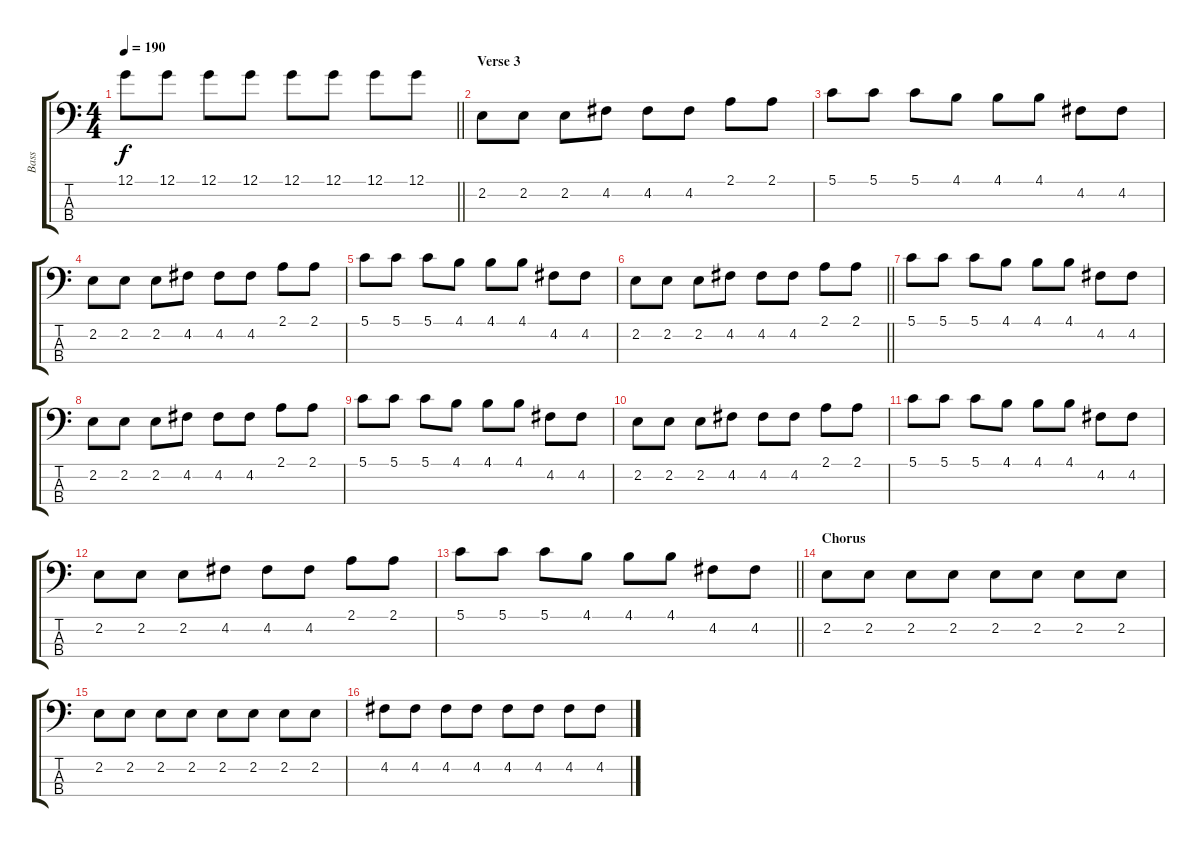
\track ("Bass" "Bass") {instrument electricbassfinger}
\staff {score tabs}
\tuning (G2 D2 A1 E1) {hide}
\ts (4 4)
\tempo 190
\clef f4
\barLineRight lightlight
\ks c
12.1.8{dy f} 12.1.8 12.1.8 12.1.8 12.1.8 12.1.8 12.1.8 12.1.8 |
\section ("" "Verse 3")
2.2.8 2.2.8 2.2.8 4.2.8 4.2.8 4.2.8 2.1.8 2.1.8 |
5.1.8 5.1.8 5.1.8 4.1.8 4.1.8 4.1.8 4.2.8 4.2.8 |
2.2.8 2.2.8 2.2.8 4.2.8 4.2.8 4.2.8 2.1.8 2.1.8 |
5.1.8 5.1.8 5.1.8 4.1.8 4.1.8 4.1.8 4.2.8 4.2.8 |
\barLineRight lightlight
2.2.8 2.2.8 2.2.8 4.2.8 4.2.8 4.2.8 2.1.8 2.1.8 |
5.1.8 5.1.8 5.1.8 4.1.8 4.1.8 4.1.8 4.2.8 4.2.8 |
2.2.8 2.2.8 2.2.8 4.2.8 4.2.8 4.2.8 2.1.8 2.1.8 |
5.1.8 5.1.8 5.1.8 4.1.8 4.1.8 4.1.8 4.2.8 4.2.8 |
2.2.8 2.2.8 2.2.8 4.2.8 4.2.8 4.2.8 2.1.8 2.1.8 |
5.1.8 5.1.8 5.1.8 4.1.8 4.1.8 4.1.8 4.2.8 4.2.8 |
2.2.8 2.2.8 2.2.8 4.2.8 4.2.8 4.2.8 2.1.8 2.1.8 |
\barLineRight lightlight
5.1.8 5.1.8 5.1.8 4.1.8 4.1.8 4.1.8 4.2.8 4.2.8 |
\section ("" "Chorus")
2.2.8 2.2.8 2.2.8 2.2.8 2.2.8 2.2.8 2.2.8 2.2.8 |
2.2.8 2.2.8 2.2.8 2.2.8 2.2.8 2.2.8 2.2.8 2.2.8 |
4.2.8 4.2.8 4.2.8 4.2.8 4.2.8 4.2.8 4.2.8 4.2.8
